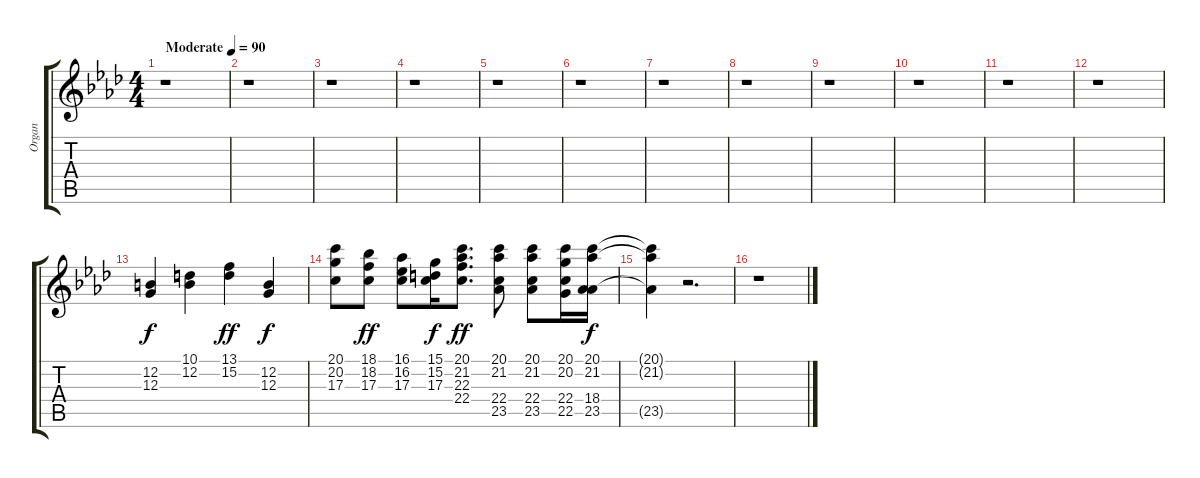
\track ("Organ" "Organ") {instrument rockorgan}
\staff {score tabs}
\tuning (E4 B3 G3 D3 A2 E2) {hide}
\ts (4 4)
\tempo (90 "Moderate")
\clef g2
\ks ab
r.1{dy f instrument rockorgan} |
r.1 |
r.1 |
r.1 |
r.1 |
r.1 |
r.1 |
r.1 |
r.1 |
r.1 |
r.1 |
r.1 |
(12.2 12.3).4 (10.1 12.2).4 (13.1 15.2).4{dy ff} (12.2 12.3).4{dy f} |
(20.1 20.2 17.3).8 (18.1 18.2 17.3).8{dy ff} (16.1 16.2 17.3).8 (15.1 15.2 17.3).16{dy f} (20.1 21.2 22.3 22.4).8{d dy ff} (20.1 21.2 22.4 23.5).8 (20.1 21.2 22.4 23.5).8 (20.1 20.2 22.4 22.5).16 (20.1 21.2 18.4 23.5).16{dy f} |
(20.1{t} 21.2{t} 23.5{t}).4 r.2{d} |
r.1
